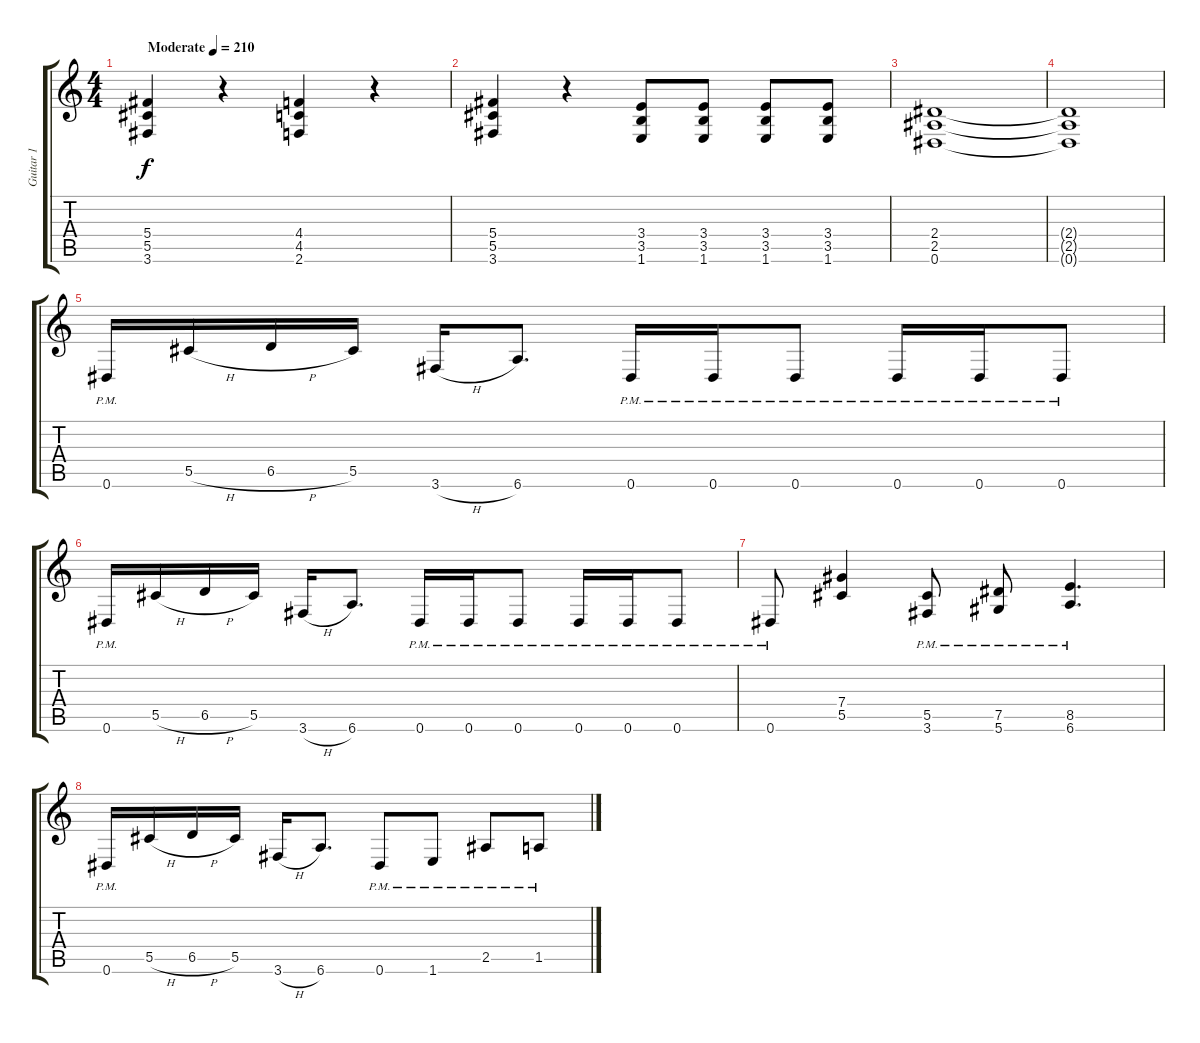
\track ("Guitar 1" "Guitar 1") {instrument distortionguitar}
\staff {score tabs}
\tuning (Eb4 Bb3 Gb3 Db3 Ab2 Eb2) {hide}
\ts (4 4)
\tempo (210 "Moderate")
\clef g2
\ks c
(5.4 5.5 3.6).4{dy f instrument distortionguitar} r.4 (4.4 4.5 2.6).4 r.4 |
(5.4 5.5 3.6).4 r.4 (3.4 3.5 1.6).8 (3.4 3.5 1.6).8 (3.4 3.5 1.6).8 (3.4 3.5 1.6).8 |
(2.4 2.5 0.6).1 |
(2.4{t} 2.5{t} 0.6{t}).1 |
0.6{pm}.16 5.5{h}.16 6.5{h}.16 5.5.16 3.6{h}.16 6.6.8{d} 0.6{pm}.16 0.6{pm}.16 0.6{pm}.8 0.6{pm}.16 0.6{pm}.16 0.6{pm}.8 |
0.6{pm}.16 5.5{h}.16 6.5{h}.16 5.5.16 3.6{h}.16 6.6.8{d} 0.6{pm}.16 0.6{pm}.16 0.6{pm}.8 0.6{pm}.16 0.6{pm}.16 0.6{pm}.8 |
0.6{pm}.8 (7.4 5.5).4 (5.5{pm} 3.6{pm}).8 (7.5{pm} 5.6{pm}).8 (8.5{pm} 6.6{pm}).4{d} |
0.6{pm}.16 5.5{h}.16 6.5{h}.16 5.5.16 3.6{h}.16 6.6.8{d} 0.6{pm}.8 1.6{pm}.8 2.5{pm}.8 1.5{pm}.8
